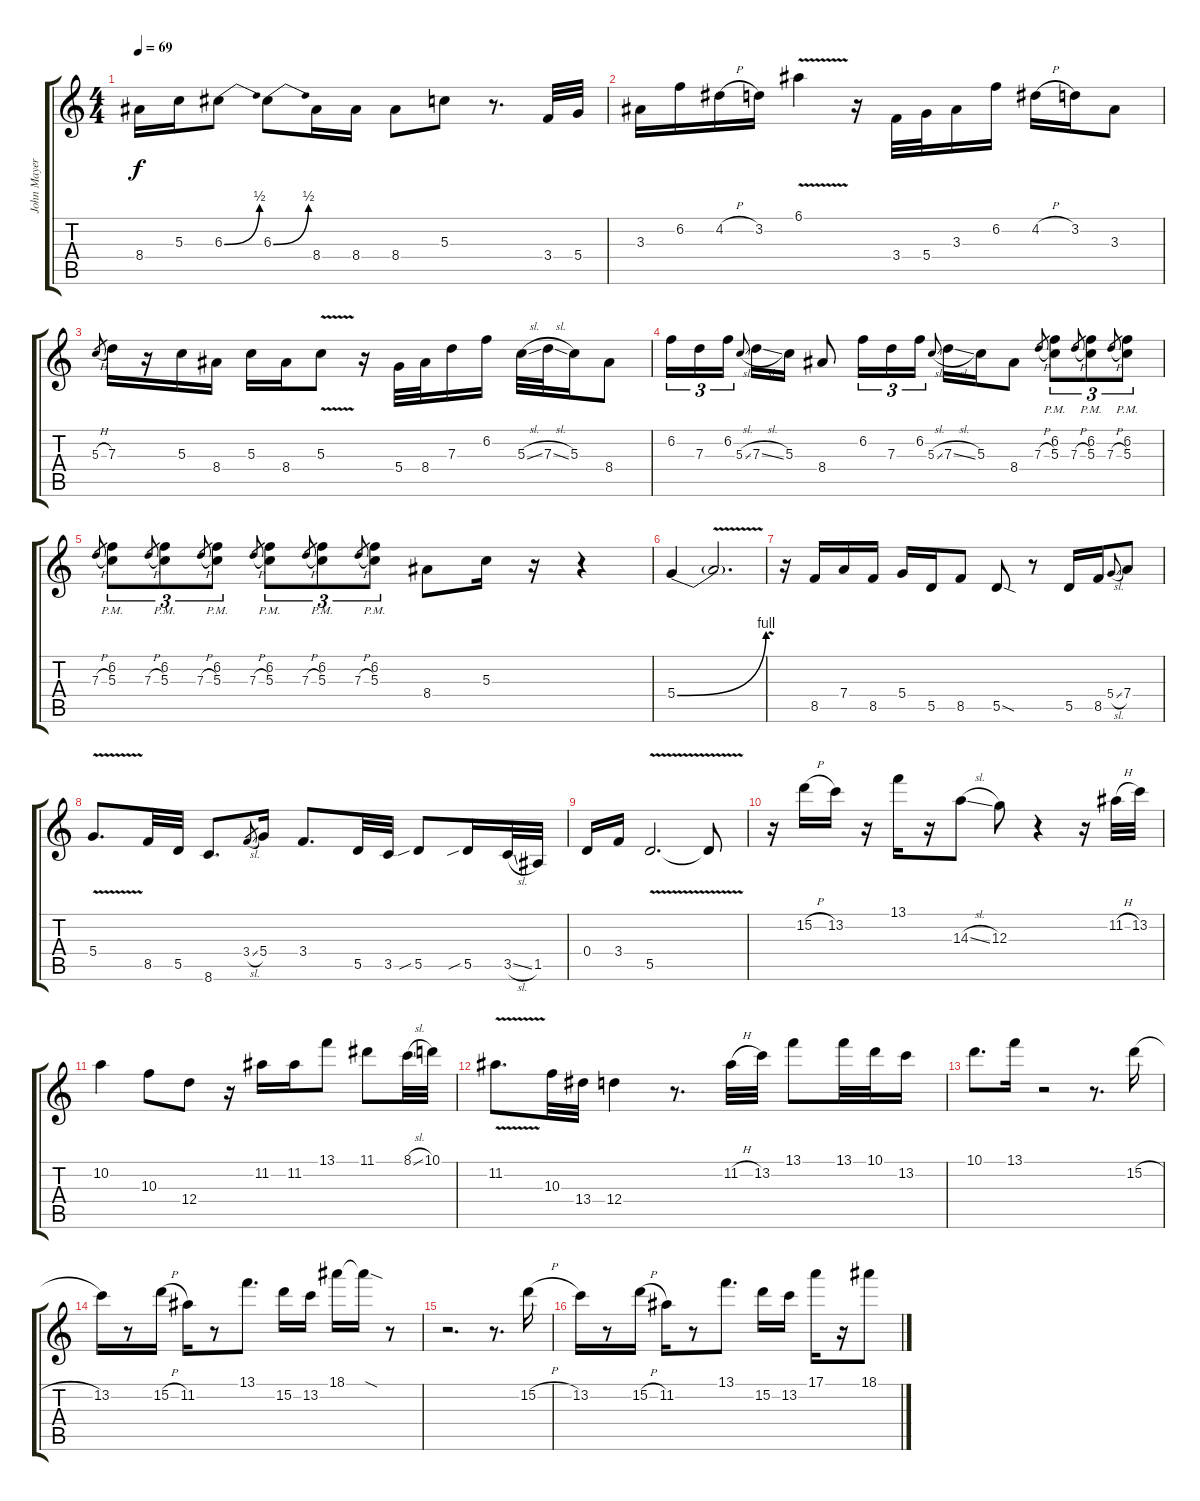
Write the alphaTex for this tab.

\track ("John Mayer" "John Mayer") {instrument electricguitarclean}
\staff {score tabs}
\tuning (E4 B3 G3 D3 A2 E2) {hide}
\ts (4 4)
\tempo 69
\clef g2
\ks c
8.4.16{dy f} 5.3.16 6.3{be (bend 0 0 60 2)}.8 6.3{be (bend 0 0 60 2)}.8 8.4.16 8.4.16 8.4.8 5.3.8 r.8{d} 3.4.32 5.4.32 |
3.3.16 6.2.16 4.2{h}.16 3.2.16 6.1{v}.4 r.16 3.4.32 5.4.32 3.3.16 6.2.16 4.2{h}.16 3.2.16 3.3.8 |
5.3{h}.8{gr} 7.3.16 r.16 5.3.16 8.4.16 5.3.16 8.4.16 5.3{v}.8 r.16 5.4.32 8.4.32 7.3.16 6.2.16 5.3{sl}.32 7.3{sl}.32 5.3.16 8.4.8 |
6.2.16{tu (3 2)} 7.3.16{tu (3 2)} 6.2.16{tu (3 2)} 5.3{sl}.8{gr onbeat beam splitsecondary} 7.3{sl}.16 5.3.16 8.4.8 6.2.16{tu (3 2)} 7.3.16{tu (3 2)} 6.2.16{tu (3 2)} 5.3{sl}.8{gr onbeat} 7.3{sl}.16 5.3.16 8.4.8 7.3{h}.8{gr} (6.2{pm} 5.3{pm}).8{tu (3 2)} 7.3{h}.8{gr} (6.2{pm} 5.3{pm}).8{tu (3 2)} 7.3{h}.8{gr} (6.2{pm} 5.3{pm}).8{tu (3 2)} |
7.3{h}.8{gr} (6.2{pm} 5.3{pm}).8{tu (3 2)} 7.3{h}.8{gr} (6.2{pm} 5.3{pm}).8{tu (3 2)} 7.3{h}.8{gr} (6.2{pm} 5.3{pm}).8{tu (3 2)} 7.3{h}.8{gr} (6.2{pm} 5.3{pm}).8{tu (3 2)} 7.3{h}.8{gr} (6.2{pm} 5.3{pm}).8{tu (3 2)} 7.3{h}.8{gr} (6.2{pm} 5.3{pm}).8{tu (3 2)} 8.4.8 5.3.16 r.16 r.4{instrument overdrivenguitar} |
5.4{be (bend 0 0 60 4)}.4 5.4{v t}.2{d} |
r.16 8.5.16 7.4.16 8.5.16 5.4.16 5.5.16 8.5.8 5.5{sod}.8 r.8 5.5.16 8.5.16 5.4{sl}.8{gr onbeat} 7.4.8 |
5.4{v}.8{d} 8.5.32 5.5.32 8.6.8{d} 3.4{sl}.8{gr} 5.4.16 3.4.8{d} 5.5.32 3.5.32 5.5{sib}.8 5.5{sib}.16 3.5{sl}.32 1.5.32 |
0.4.16 3.4.16 5.5{v}.2{d} 5.5{t}.8 |
r.16{instrument electricguitarclean} 15.2{h}.16 13.2.16 r.16 13.1.16 r.16 14.3{sl}.8 12.3.8 r.4 r.16 11.2{h}.32 13.2.32 |
10.2.4 10.3.8 12.4.8 r.16 11.2.16 11.2.16 13.1.8 11.1.8 8.1{sl}.32 10.1.32 |
11.2{v}.8{d} 10.3.32 13.4.32 12.4.4 r.8{d} 11.2{h}.32 13.2.32 13.1.8 13.1.32 10.1.32 13.2.16 |
10.1.8{d} 13.1.16 r.2 r.8{d} 15.2{h}.16 |
13.2.16 r.8 15.2{h}.16 11.2.16 r.8 13.1.8{d} 15.2.16 13.2.16 18.1.16 18.1{sod t}.16 r.8 |
r.2{d} r.8{d} 15.2{h}.16 |
13.2.16 r.8 15.2{h}.16 11.2.16 r.8 13.1.8{d} 15.2.16 13.2.16 17.1.16 r.16 18.1.8
